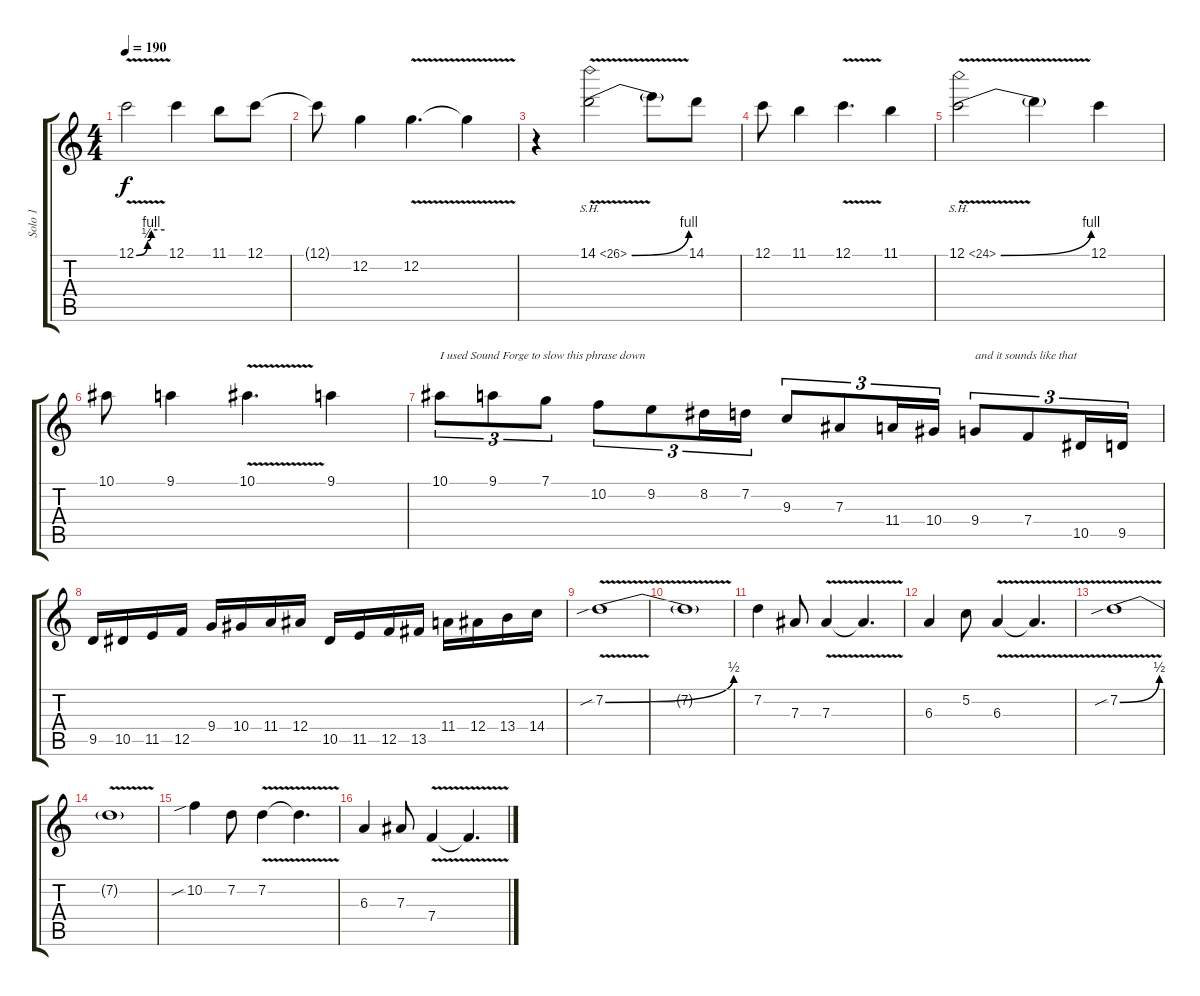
\track ("Solo 1" "Solo 1") {instrument distortionguitar}
\staff {score tabs}
\tuning (C4 G3 Eb3 Bb2 F2 C2) {hide}
\ts (4 4)
\tempo 190
\clef g2
\ks c
12.1{be (custom 0 0 24 2 32 4 60 4) v}.2{dy f} 12.1.4 11.1.8 12.1.8 |
12.1{t}.8 12.2.4 12.2{v}.4{d} 12.2{t}.4 |
r.4 14.1{be (bend 0 0 60 4) sh 12 v}.2 14.1{t}.8 14.1.8 |
12.1.8 11.1.4 12.1{v}.4{d} 11.1.4 |
12.1{be (bend 0 0 60 4) sh 12 v}.2 12.1{t}.4 12.1.4 |
10.1.8 9.1.4 10.1{v}.4{d} 9.1.4 |
10.1.8{tu (3 2) txt "I used Sound Forge to slow this phrase down"} 9.1.8{tu (3 2)} 7.1.8{tu (3 2)} 10.2.8{tu (3 2)} 9.2.8{tu (3 2)} 8.2.16{tu (3 2)} 7.2.16{tu (3 2)} 9.3.8{tu (3 2)} 7.3.8{tu (3 2)} 11.4.16{tu (3 2)} 10.4.16{tu (3 2)} 9.4.8{tu (3 2) txt "and it sounds like that"} 7.4.8{tu (3 2)} 10.5.16{tu (3 2)} 9.5.16{tu (3 2)} |
9.5.16 10.5.16 11.5.16 12.5.16 9.4.16 10.4.16 11.4.16 12.4.16 10.5.16 11.5.16 12.5.16 13.5.16 11.4.16 12.4.16 13.4.16 14.4.16 |
7.2{be (bend 0 0 60 2) v sib}.1 |
7.2{t}.1 |
7.2.4 7.3.8 7.3{v}.4 7.3{t}.4{d} |
6.3.4 5.2.8 6.3{v}.4 6.3{t}.4{d} |
7.2{be (bend 0 0 60 2) v sib}.1 |
7.2{t}.1 |
10.2{sib}.4 7.2.8 7.2{v}.4 7.2{t}.4{d} |
6.3.4 7.3.8 7.4{v}.4 7.4{t}.4{d}
